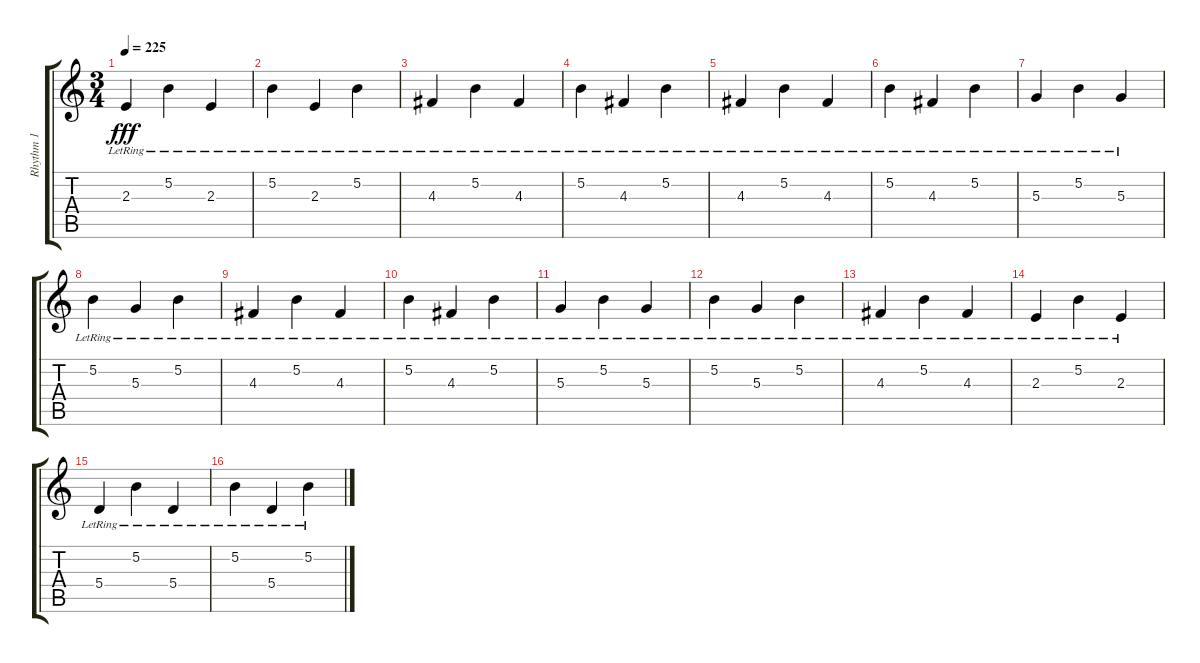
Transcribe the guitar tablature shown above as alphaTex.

\track ("Rhythm 1" "Rhythm 1") {instrument distortionguitar}
\staff {score tabs}
\tuning (B3 Gb3 D3 A2 E2 B1) {hide}
\ts (3 4)
\tempo 225
\clef g2
\ks c
2.3{lr}.4{dy fff} 5.2{lr}.4 2.3{lr}.4 |
5.2{lr}.4 2.3{lr}.4 5.2{lr}.4 |
4.3{lr}.4 5.2{lr}.4 4.3{lr}.4 |
5.2{lr}.4 4.3{lr}.4 5.2{lr}.4 |
4.3{lr}.4 5.2{lr}.4 4.3{lr}.4 |
5.2{lr}.4 4.3{lr}.4 5.2{lr}.4 |
5.3{lr}.4{instrument electricguitarclean} 5.2{lr}.4 5.3{lr}.4 |
5.2{lr}.4 5.3{lr}.4 5.2{lr}.4 |
4.3{lr}.4 5.2{lr}.4 4.3{lr}.4 |
5.2{lr}.4 4.3{lr}.4 5.2{lr}.4 |
5.3{lr}.4 5.2{lr}.4 5.3{lr}.4 |
5.2{lr}.4 5.3{lr}.4 5.2{lr}.4 |
4.3{lr}.4 5.2{lr}.4 4.3{lr}.4 |
2.3{lr}.4 5.2{lr}.4 2.3{lr}.4 |
5.4{lr}.4 5.2{lr}.4 5.4{lr}.4 |
5.2{lr}.4 5.4{lr}.4 5.2{lr}.4
